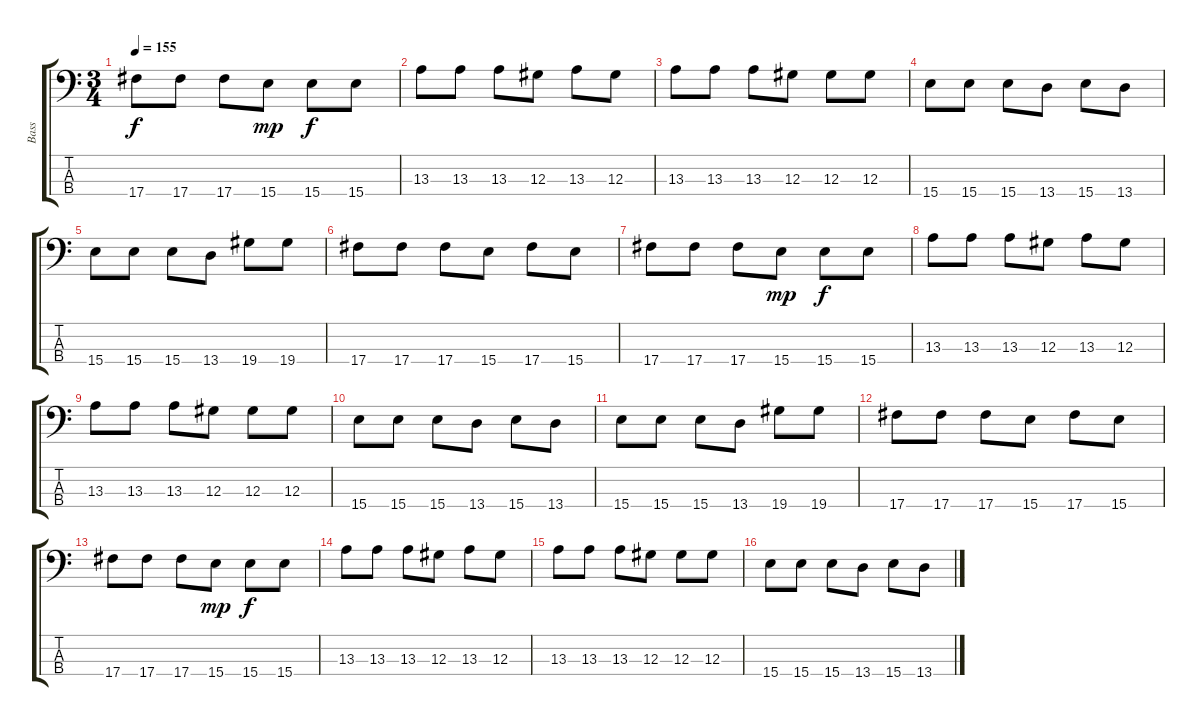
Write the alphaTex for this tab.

\track ("Bass" "Bass") {instrument electricbasspick}
\staff {score tabs}
\tuning (Gb2 Db2 Ab1 Db1) {hide}
\ts (3 4)
\tempo 155
\clef f4
\ks c
17.4.8{dy f} 17.4.8 17.4.8 15.4.8{dy mp} 15.4.8{dy f} 15.4.8 |
13.3.8 13.3.8 13.3.8 12.3.8 13.3.8 12.3.8 |
13.3.8 13.3.8 13.3.8 12.3.8 12.3.8 12.3.8 |
15.4.8 15.4.8 15.4.8 13.4.8 15.4.8 13.4.8 |
15.4.8 15.4.8 15.4.8 13.4.8 19.4.8 19.4.8 |
17.4.8 17.4.8 17.4.8 15.4.8 17.4.8 15.4.8 |
17.4.8 17.4.8 17.4.8 15.4.8{dy mp} 15.4.8{dy f} 15.4.8 |
13.3.8 13.3.8 13.3.8 12.3.8 13.3.8 12.3.8 |
13.3.8 13.3.8 13.3.8 12.3.8 12.3.8 12.3.8 |
15.4.8 15.4.8 15.4.8 13.4.8 15.4.8 13.4.8 |
15.4.8 15.4.8 15.4.8 13.4.8 19.4.8 19.4.8 |
17.4.8 17.4.8 17.4.8 15.4.8 17.4.8 15.4.8 |
17.4.8 17.4.8 17.4.8 15.4.8{dy mp} 15.4.8{dy f} 15.4.8 |
13.3.8 13.3.8 13.3.8 12.3.8 13.3.8 12.3.8 |
13.3.8 13.3.8 13.3.8 12.3.8 12.3.8 12.3.8 |
15.4.8 15.4.8 15.4.8 13.4.8 15.4.8 13.4.8
